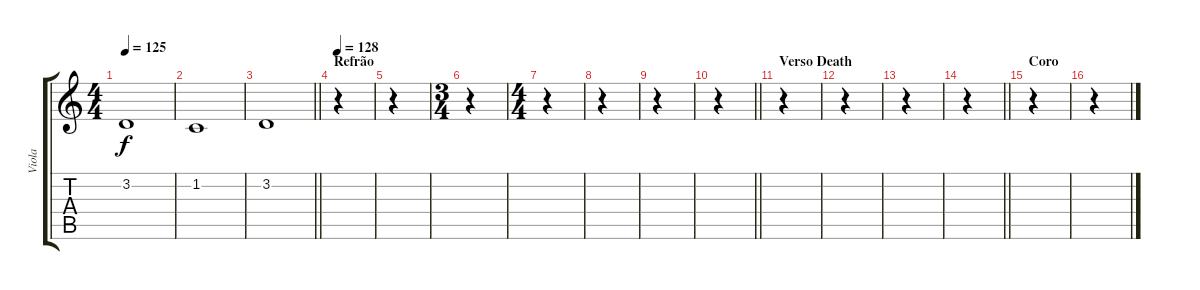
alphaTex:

\track ("Viola" "Viola") {instrument viola}
\staff {score tabs}
\tuning (E4 B3 G3 D3 A2 E2) {hide}
\ts (4 4)
\tempo 125
\clef g2
\ks c
3.2.1{dy f} |
1.2.1 |
\barLineRight lightlight
3.2.1{volume 16} |
\section ("" "Refrão")
\tempo 128
r.4 |
r.4 |
\ts (3 4)
r.4 |
\ts (4 4)
r.4 |
r.4 |
r.4 |
\barLineRight lightlight
r.4 |
\section ("" "Verso Death")
r.4 |
r.4 |
r.4 |
\barLineRight lightlight
r.4 |
\section ("" "Coro")
r.4 |
r.4
